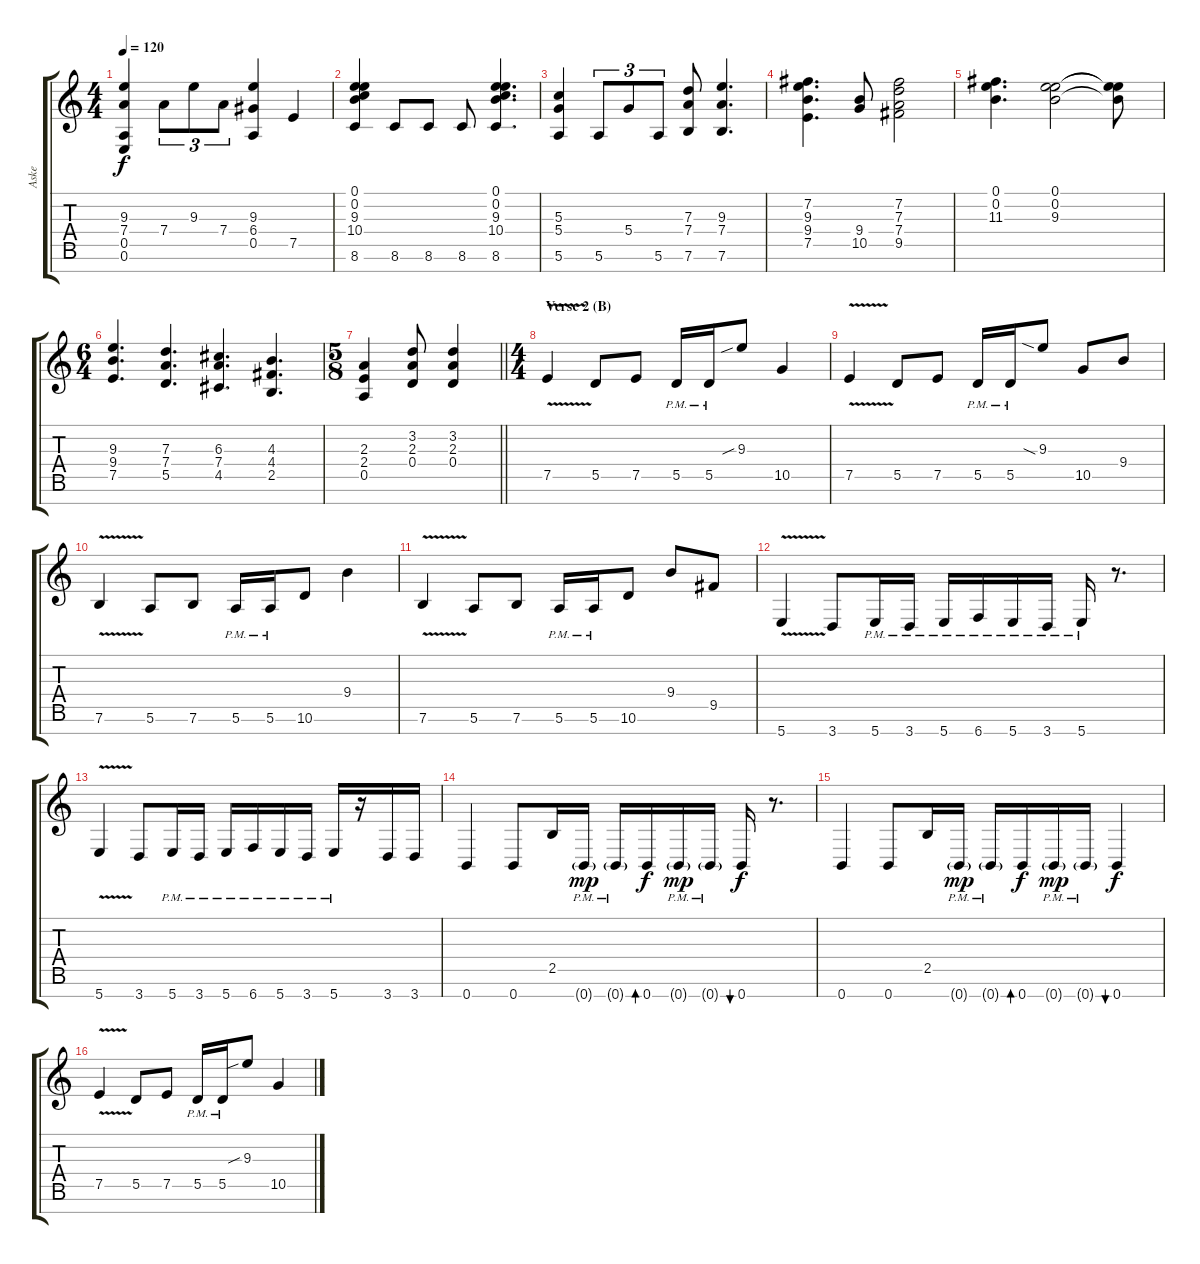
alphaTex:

\track ("Aske" "Aske") {instrument acousticguitarsteel}
\staff {score tabs}
\tuning (E4 B3 G3 D3 A2 E2 B1) {hide}
\ts (4 4)
\tempo 120
\clef g2
\ks c
(9.3 7.4 0.5 0.6).4{dy f} 7.4.8{tu (3 2)} 9.3.8{tu (3 2)} 7.4.8{tu (3 2)} (9.3 6.4 0.5).4 7.5.4 |
(0.1 0.2 9.3 10.4 8.6).4 8.6.8 8.6.8 8.6.8 (0.1 0.2 9.3 10.4 8.6).4{d} |
(5.3 5.4 5.6).4 5.6.8{tu (3 2)} 5.4.8{tu (3 2)} 5.6.8{tu (3 2)} (7.3 7.4 7.6).8 (9.3 7.4 7.6).4{d} |
(7.2 9.3 9.4 7.5).4{d} (9.4 10.5).8 (7.2 7.3 7.4 9.5).2 |
(0.1 0.2 11.3).4{d} (0.1 0.2 9.3).2 (0.1{t} 0.2{t} 9.3{t}).8 |
\ts (6 4)
(9.3 9.4 7.5).4{d} (7.3 7.4 5.5).4{d} (6.3 7.4 4.5).4{d} (4.3 4.4 2.5).4{d} |
\ts (5 8)
\barLineRight lightlight
(2.3 2.4 0.5).4 (3.2 2.3 0.4).8 (3.2 2.3 0.4).4 |
\ts (4 4)
\section ("" " Verse 2 (B)")
7.5{v}.4 5.5.8 7.5.8 5.5{pm}.16 5.5{pm}.16 9.3{sib}.8 10.5.4 |
7.5{v}.4 5.5.8 7.5.8 5.5{pm}.16 5.5{pm}.16 9.3{sia}.8 10.5.8 9.4.8 |
7.6{v}.4 5.6.8 7.6.8 5.6{pm}.16 5.6{pm}.16 10.6.8 9.4.4 |
7.6{v}.4 5.6.8 7.6.8 5.6{pm}.16 5.6{pm}.16 10.6.8 9.4.8 9.5.8 |
5.7{v}.4 3.7.8 5.7{pm}.16 3.7{pm}.16 5.7{pm}.16 6.7{pm}.16 5.7{pm}.16 3.7{pm}.16 5.7{pm}.16 r.8{d} |
5.7{v}.4 3.7.8 5.7{pm}.16 3.7{pm}.16 5.7{pm}.16 6.7{pm}.16 5.7{pm}.16 3.7{pm}.16 5.7{pm}.16 r.16 3.7.16 3.7.16 |
0.7.4 0.7.8 2.5.16 0.7{g pm}.16{dy mp} 0.7{g pm}.16 0.7.16{bd 60 dy f} 0.7{g pm}.16{dy mp} 0.7{g pm}.16 0.7.16{bu 60 dy f} r.8{d} |
0.7.4 0.7.8 2.5.16 0.7{g pm}.16{dy mp} 0.7{g pm}.16 0.7.16{bd 60 dy f} 0.7{g pm}.16{dy mp} 0.7{g pm}.16 0.7.4{bu 60 dy f} |
7.5{v}.4 5.5.8 7.5.8 5.5{pm}.16 5.5{pm}.16 9.3{sib}.8 10.5.4
